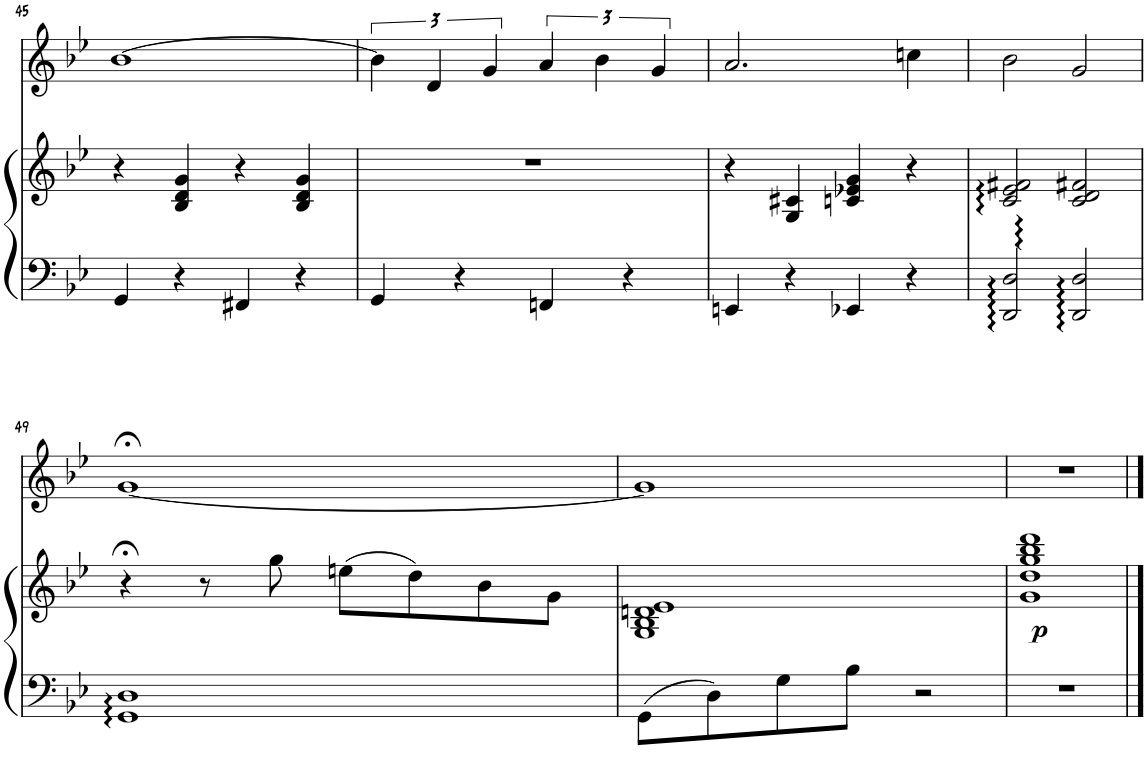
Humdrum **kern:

**kern	**kern	**dynam	**kern
*part2	*part2	*part2	*part1
*staff3	*staff2	*staff2/3	*staff1
*I"Piano	*	*	*I"C Trumpet
*I'Pno	*	*	*
!!LO:PB:g=z
*clefF4	*clefG2	*	*clefG2
*	*	*	*Trd1c2
*k[b-e-]	*k[b-e-]	*	*k[b-e-]
*M4/4	*M4/4	*	*M4/4
*met(c)	*met(c)	*	*met(c)
=45	=45	=45	=45
4GG/	4r	.	[1b-
4r	4B-/ 4d/ 4g/	.	.
4FF#X/	4r	.	.
4r	4B-/ 4d/ 4g/	.	.
=46	=46	=46	=46
4GG/	1r	.	6b-\]
.	.	.	6d/
4r	.	.	.
.	.	.	6g/
4FFn/	.	.	6a/
.	.	.	6b-\
4r	.	.	.
.	.	.	6g/
=47	=47	=47	=47
4EEn/	4r	.	2.a/
4r	4G/ 4c#X/	.	.
4EE-X/	4cn/ 4e-X/ 4g/	.	.
4r	4r	.	4ccn\
=48	=48	=48	=48
2DD/ 2D/	2c/ 2e-/ 2f#X/	.	2b-\
2DD/ 2D/	2c/ 2d/ 2f#X/	.	2g/
!!LO:LB:g=z
=49	=49	=49	=49
1GG 1D	4r;<	.	[1g;<
.	8r	.	.
.	8gg\	.	.
.	(8een\L	.	.
.	8dd\)	.	.
.	8b-\	.	.
.	8g\J	.	.
=50	=50	=50	=50
8GG\L	1G 1B- 1dn 1e-	.	1g]
8D\	.	.	.
8G\	.	.	.
8B-\J	.	.	.
2r	.	.	.
=51	=51	=51	=51
!	!	!LO:DY:b	!
1r	1g 1dd 1gg 1bb- 1ddd	p	1r
==	==	==	==
*-	*-	*-	*-
